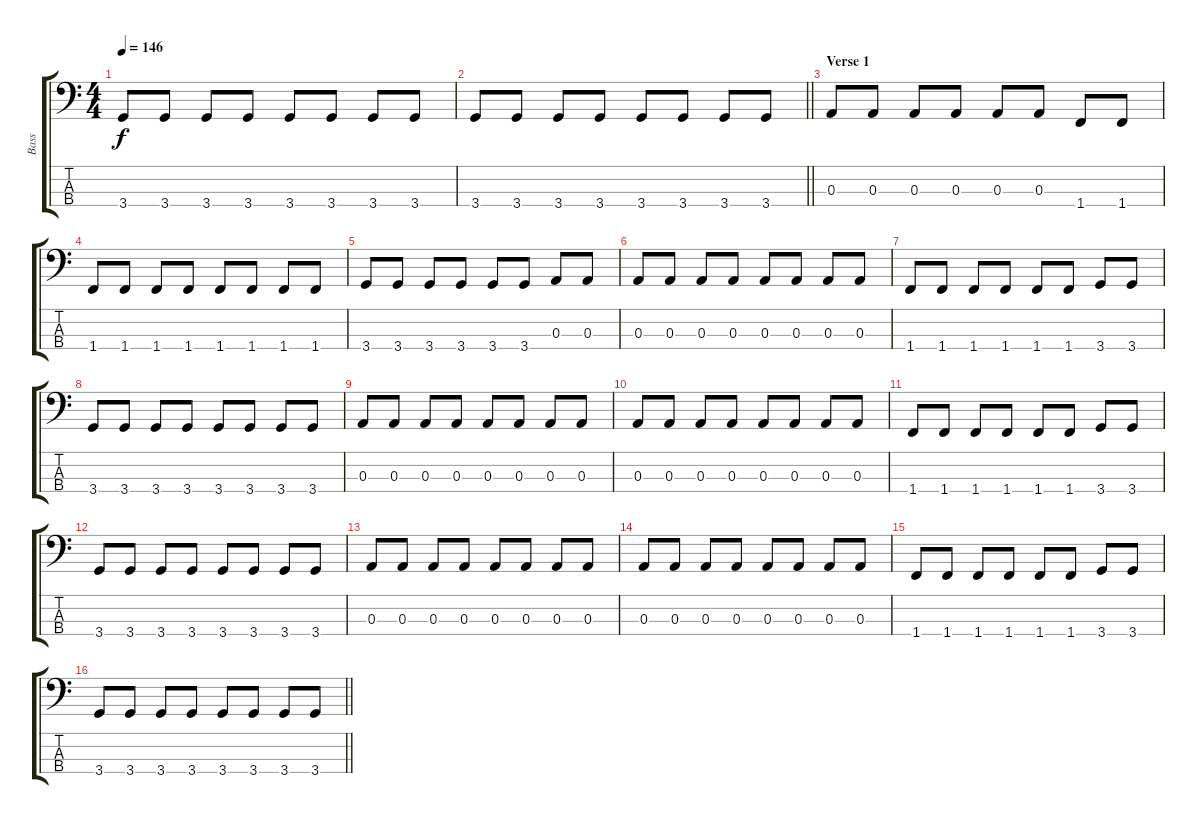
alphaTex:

\track ("Bass" "Bass") {instrument electricbasspick}
\staff {score tabs}
\tuning (G2 D2 A1 E1) {hide}
\ts (4 4)
\tempo 146
\clef f4
\ks c
3.4.8{dy f} 3.4.8 3.4.8 3.4.8 3.4.8 3.4.8 3.4.8 3.4.8 |
\barLineRight lightlight
3.4.8 3.4.8 3.4.8 3.4.8 3.4.8 3.4.8 3.4.8 3.4.8 |
\section ("" "Verse 1")
0.3.8 0.3.8 0.3.8 0.3.8 0.3.8 0.3.8 1.4.8 1.4.8 |
1.4.8 1.4.8 1.4.8 1.4.8 1.4.8 1.4.8 1.4.8 1.4.8 |
3.4.8 3.4.8 3.4.8 3.4.8 3.4.8 3.4.8 0.3.8 0.3.8 |
0.3.8 0.3.8 0.3.8 0.3.8 0.3.8 0.3.8 0.3.8 0.3.8 |
1.4.8 1.4.8 1.4.8 1.4.8 1.4.8 1.4.8 3.4.8 3.4.8 |
3.4.8 3.4.8 3.4.8 3.4.8 3.4.8 3.4.8 3.4.8 3.4.8 |
0.3.8 0.3.8 0.3.8 0.3.8 0.3.8 0.3.8 0.3.8 0.3.8 |
0.3.8 0.3.8 0.3.8 0.3.8 0.3.8 0.3.8 0.3.8 0.3.8 |
1.4.8 1.4.8 1.4.8 1.4.8 1.4.8 1.4.8 3.4.8 3.4.8 |
3.4.8 3.4.8 3.4.8 3.4.8 3.4.8 3.4.8 3.4.8 3.4.8 |
0.3.8 0.3.8 0.3.8 0.3.8 0.3.8 0.3.8 0.3.8 0.3.8 |
0.3.8 0.3.8 0.3.8 0.3.8 0.3.8 0.3.8 0.3.8 0.3.8 |
1.4.8 1.4.8 1.4.8 1.4.8 1.4.8 1.4.8 3.4.8 3.4.8 |
\barLineRight lightlight
3.4.8 3.4.8 3.4.8 3.4.8 3.4.8 3.4.8 3.4.8 3.4.8
